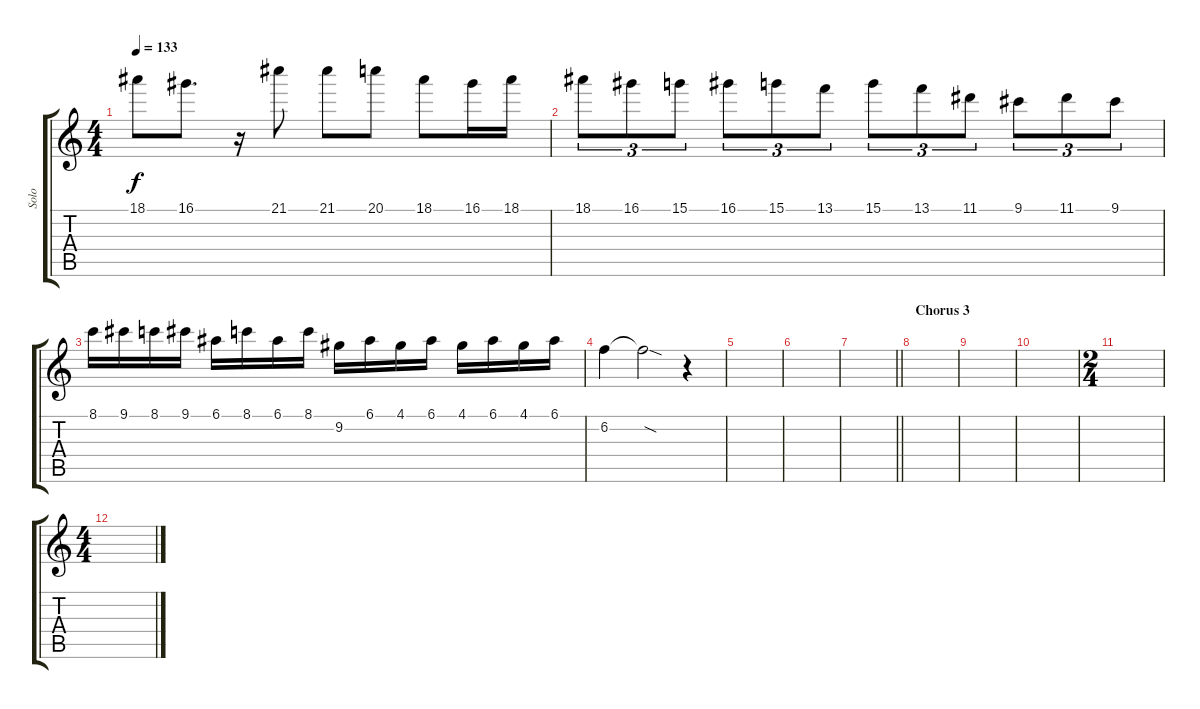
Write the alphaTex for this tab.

\track ("Solo" "Solo") {instrument overdrivenguitar}
\staff {score tabs}
\tuning (E4 B3 G3 D3 A2 E2) {hide}
\ts (4 4)
\tempo 133
\clef g2
\ks c
18.1.8{dy f} 16.1.8{d} r.16 21.1.8 21.1.8 20.1.8 18.1.8 16.1.16 18.1.16 |
18.1.8{tu (3 2)} 16.1.8{tu (3 2)} 15.1.8{tu (3 2)} 16.1.8{tu (3 2)} 15.1.8{tu (3 2)} 13.1.8{tu (3 2)} 15.1.8{tu (3 2)} 13.1.8{tu (3 2)} 11.1.8{tu (3 2)} 9.1.8{tu (3 2)} 11.1.8{tu (3 2)} 9.1.8{tu (3 2)} |
8.1.16 9.1.16 8.1.16 9.1.16 6.1.16 8.1.16 6.1.16 8.1.16 9.2.16 6.1.16 4.1.16 6.1.16 4.1.16 6.1.16 4.1.16 6.1.16 |
6.2.4 6.2{sod t}.2 r.4 |
|
|
\barLineRight lightlight
|
\section ("" "Chorus 3")
|
|
|
\ts (2 4)
|
\ts (4 4)
